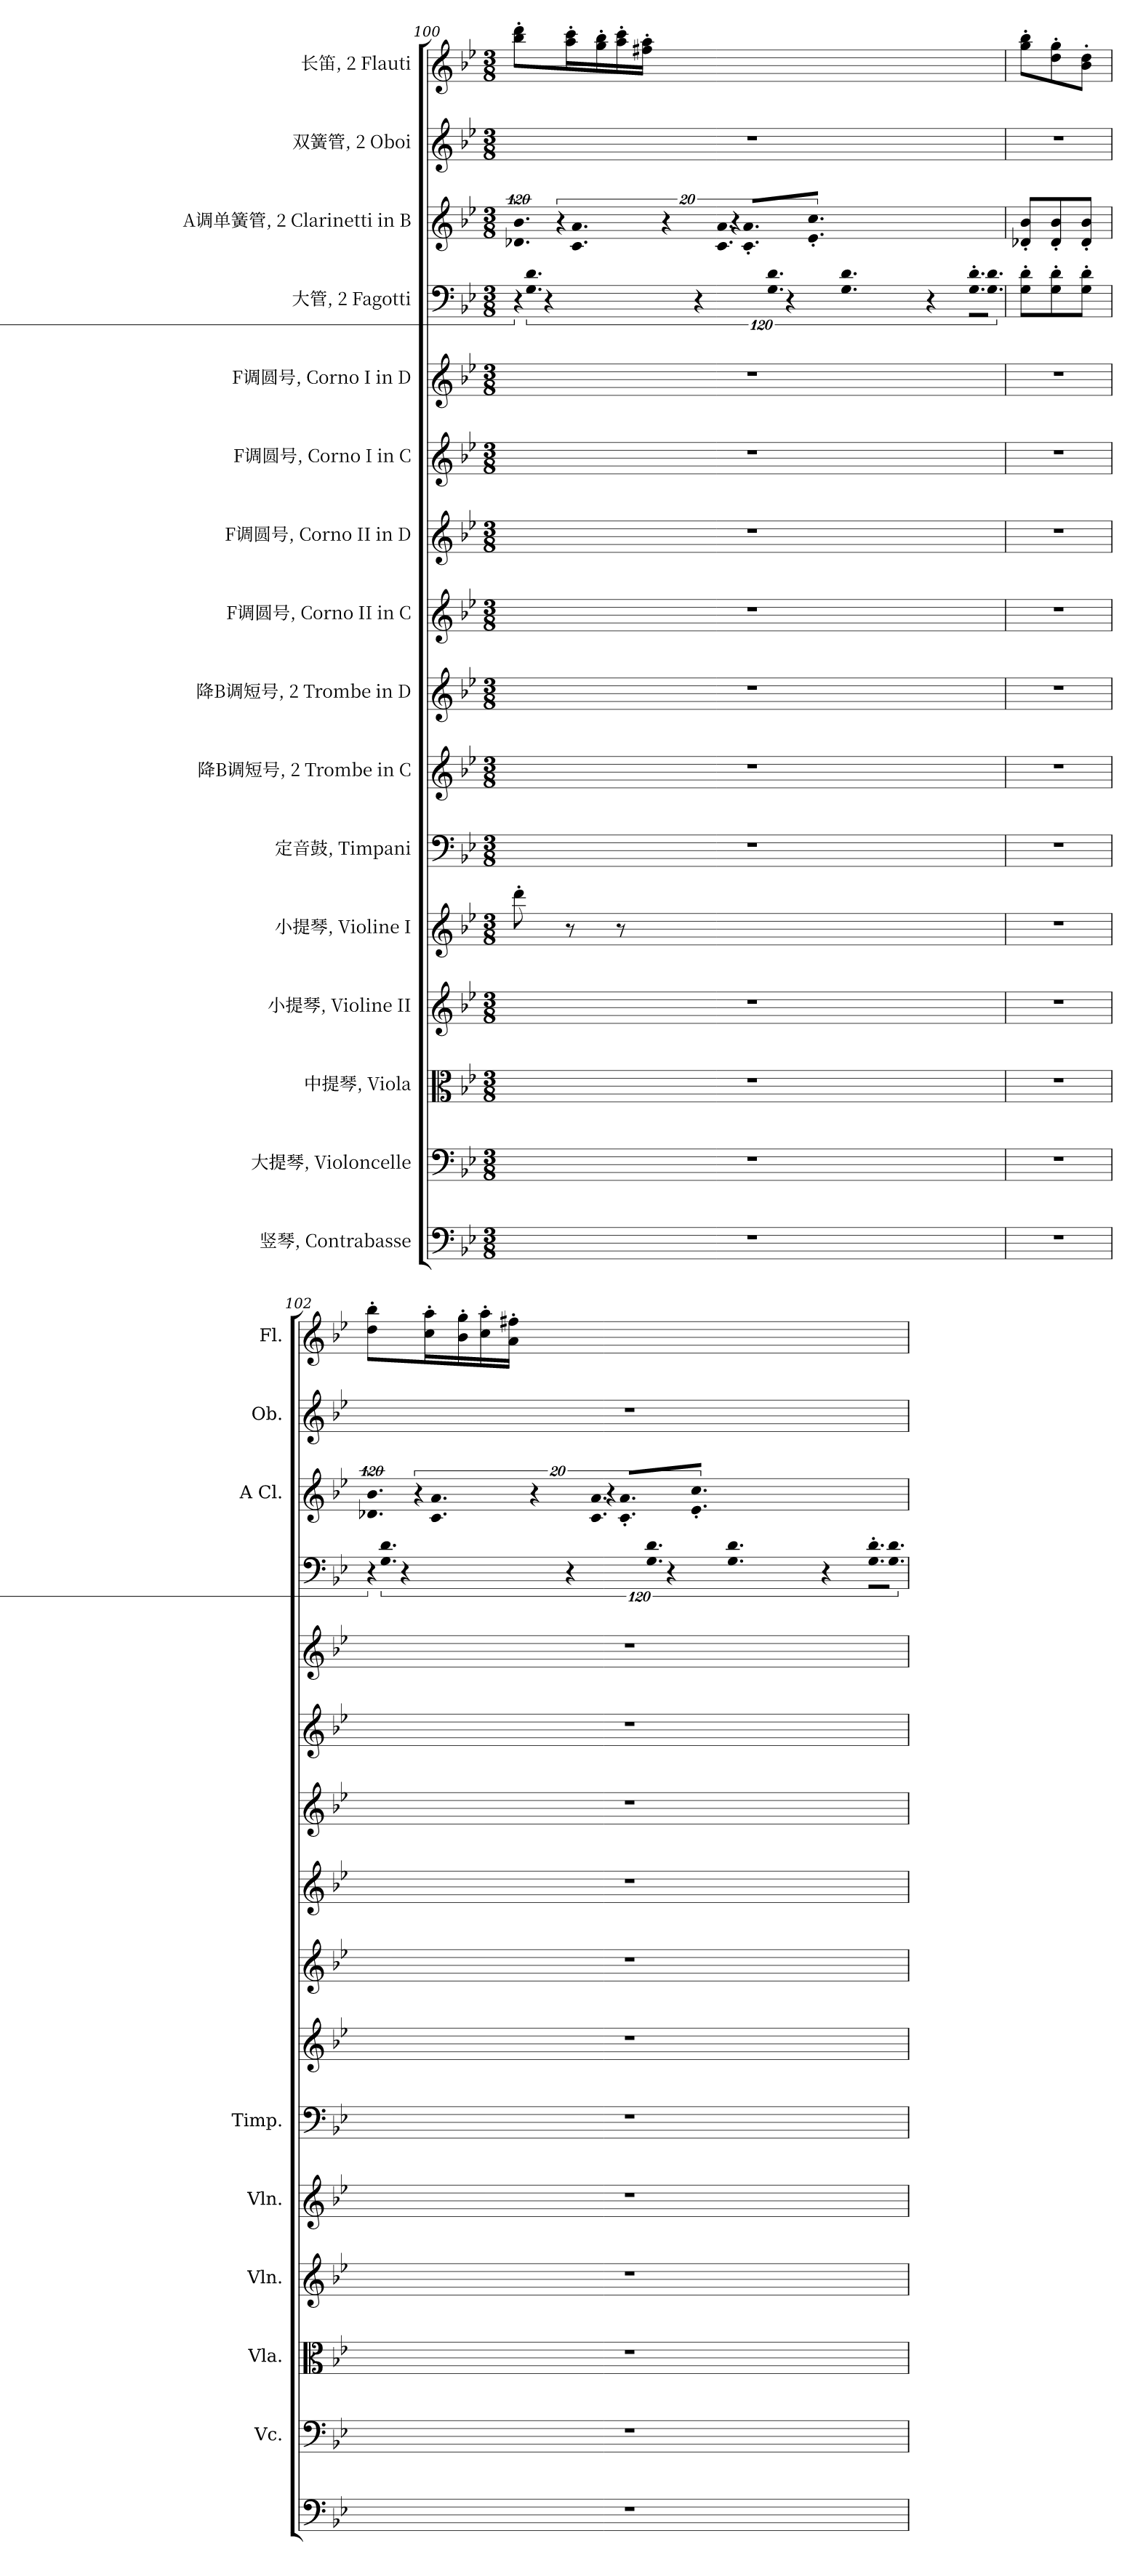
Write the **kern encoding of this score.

**kern	**kern	**kern	**kern	**kern	**kern	**kern	**kern	**kern	**kern	**kern	**kern	**kern	**kern	**kern	**kern
*part16	*part15	*part14	*part13	*part12	*part11	*part10	*part9	*part8	*part7	*part6	*part5	*part4	*part3	*part2	*part1
*staff16	*staff15	*staff14	*staff13	*staff12	*staff11	*staff10	*staff9	*staff8	*staff7	*staff6	*staff5	*staff4	*staff3	*staff2	*staff1
*I"竖琴, Contrabasse	*I"大提琴, Violoncelle	*I"中提琴, Viola	*I"小提琴, Violine II	*I"小提琴, Violine I	*I"定音鼓, Timpani	*I"降B调短号, 2 Trombe in C	*I"降B调短号, 2 Trombe in D	*I"F调圆号, Corno II in C	*I"F调圆号, Corno II in D	*I"F调圆号, Corno I in C	*I"F调圆号, Corno I in D	*I"大管, 2 Fagotti	*I"A调单簧管, 2 Clarinetti in B	*I"双簧管, 2 Oboi	*I"长笛, 2 Flauti
*	*I'Vc.	*I'Vla.	*I'Vln.	*I'Vln.	*I'Timp.	*	*	*	*	*	*	*	*I'A Cl.	*I'Ob.	*I'Fl.
*clefF4	*clefF4	*clefC3	*clefG2	*clefG2	*clefF4	*clefG2	*clefG2	*clefG2	*clefG2	*clefG2	*clefG2	*clefF4	*clefG2	*clefG2	*clefG2
*	*	*	*	*	*	*ITrd1c2	*ITrd1c2	*ITrd4c7	*ITrd4c7	*ITrd4c7	*ITrd4c7	*	*ITrd2c3	*	*
*k[b-e-]	*k[b-e-]	*k[b-e-]	*k[b-e-]	*k[b-e-]	*k[b-e-]	*k[b-e-a-d-]	*k[b-e-a-d-]	*k[b-e-a-]	*k[b-e-a-]	*k[b-e-a-]	*k[b-e-a-]	*k[b-e-]	*k[f#]	*k[b-e-]	*k[b-e-]
*M3/8	*M3/8	*M3/8	*M3/8	*M3/8	*M3/8	*M3/8	*M3/8	*M3/8	*M3/8	*M3/8	*M3/8	*M3/8	*M3/8	*M3/8	*M3/8
*MM110	*MM110	*MM110	*MM110	*MM110	*MM110	*MM110	*MM110	*MM110	*MM110	*MM110	*MM110	*MM110	*MM110	*MM110	*MM110
=100	=100	=100	=100	=100	=100	=100	=100	=100	=100	=100	=100	=100	=100	=100	=100
!	!	!	!	!	!	!	!	!	!	!	!	!LO:N:vis=64.	!LO:N:vis=16.	!	!
4.r	4.r	4.r	4.r	8ddd'\	4.r	4.r	4.r	4.r	4.r	4.r	4.r	640%17r	960%103B-X/ 960%103g/	4.r	8bb-\' 8ddd\'L
!	!	!	!	!	!	!	!	!	!	!	!	!LO:N:vis=32.	!	!	!
.	.	.	.	.	.	.	.	.	.	.	.	1920%103G\ 1920%103d\	.	.	.
!	!	!	!	!	!	!	!	!	!	!	!	!LO:N:vis=64.	!	!	!
.	.	.	.	.	.	.	.	.	.	.	.	640%17r	.	.	.
.	.	.	.	.	.	.	.	.	.	.	.	1920ryy	.	.	.
!	!	!	!	!	!	!	!	!	!	!	!	!LO:N:vis=64.	!LO:N:vis=64.	!	!
.	.	.	.	.	.	.	.	.	.	.	.	640%17r	640%17r	.	.
*	*	*	*	*	*	*	*	*	*	*	*	*	*	*	*MM127
.	.	.	.	8r	.	.	.	.	.	.	.	.	.	.	16aa\' 16ccc\'L
!	!	!	!	!	!	!	!	!	!	!	!	!LO:N:vis=32.	!LO:N:vis=32.	!	!
.	.	.	.	.	.	.	.	.	.	.	.	1920%103G\ 1920%103d\	640%17A/ 640%17f#/	.	.
.	.	.	.	.	.	.	.	.	.	.	.	.	1920ryy	.	.
!	!	!	!	!	!	!	!	!	!	!	!	!	!LO:N:vis=32.	!	!
.	.	.	.	.	.	.	.	.	.	.	.	.	1920%103r	.	.
!	!	!	!	!	!	!	!	!	!	!	!	!LO:N:vis=64.	!	!	!
.	.	.	.	.	.	.	.	.	.	.	.	640%17r	.	.	16gg\' 16bb-\'
!	!	!	!	!	!	!	!	!	!	!	!	!LO:N:vis=32.	!	!	!
.	.	.	.	.	.	.	.	.	.	.	.	640%17G\ 640%17d\	.	.	.
!	!	!	!	!	!	!	!	!	!	!	!	!	!LO:N:vis=32.	!	!
.	.	.	.	.	.	.	.	.	.	.	.	.	640%17A/ 640%17f#/	.	.
.	.	.	.	.	.	.	.	.	.	.	.	1920ryy	.	.	.
!	!	!	!	!	!	!	!	!	!	!	!	!LO:N:vis=64.	!LO:N:vis=64.	!	!
.	.	.	.	.	.	.	.	.	.	.	.	640%17r	640%17r	.	.
*	*	*	*	*	*	*	*	*	*	*	*	*	*	*	*MM124
.	.	.	.	8r	.	.	.	.	.	.	.	.	.	.	16aa\' 16ccc\'
!	!	!	!	!	!	!	!	!	!	!	!	!LO:N:vis=32.	!LO:N:vis=32.	!	!
.	.	.	.	.	.	.	.	.	.	.	.	1920%103G\' 1920%103d\'LLL	1920%103A/' 1920%103f#/'LLL	.	.
.	.	.	.	.	.	.	.	.	.	.	.	.	.	.	16ff#X\' 16aa\'JJ
!	!	!	!	!	!	!	!	!	!	!	!	!LO:N:vis=32.	!LO:N:vis=32.	!	!
.	.	.	.	.	.	.	.	.	.	.	.	1920%103G\ 1920%103d\JJJ	1920%103c/' 1920%103a/'JJJ	.	.
=101	=101	=101	=101	=101	=101	=101	=101	=101	=101	=101	=101	=101	=101	=101	=101
*	*	*	*	*	*	*	*	*	*	*	*	*	*	*	*MM117
4.r	4.r	4.r	4.r	4.r	4.r	4.r	4.r	4.r	4.r	4.r	4.r	8G\' 8d\'L	8B-X/' 8g/'L	4.r	8gg\' 8bb-\'L
*	*	*	*	*	*	*	*	*	*	*	*	*	*	*	*MM127
.	.	.	.	.	.	.	.	.	.	.	.	8G\' 8d\'	8B-/' 8g/'	.	8dd\' 8gg\'
*	*	*	*	*	*	*	*	*	*	*	*	*	*	*	*MM124
.	.	.	.	.	.	.	.	.	.	.	.	8G\' 8d\'J	8B-/' 8g/'J	.	8b-\' 8dd\'J
!!LO:PB:g=z
=102	=102	=102	=102	=102	=102	=102	=102	=102	=102	=102	=102	=102	=102	=102	=102
*	*	*	*	*	*	*	*	*	*	*	*	*	*	*	*MM117
!	!	!	!	!	!	!	!	!	!	!	!	!LO:N:vis=64.	!LO:N:vis=16.	!	!
4.r	4.r	4.r	4.r	4.r	4.r	4.r	4.r	4.r	4.r	4.r	4.r	640%17r	960%103B-X/ 960%103g/	4.r	8dd\' 8bb-\'L
!	!	!	!	!	!	!	!	!	!	!	!	!LO:N:vis=32.	!	!	!
.	.	.	.	.	.	.	.	.	.	.	.	1920%103G\ 1920%103d\	.	.	.
!	!	!	!	!	!	!	!	!	!	!	!	!LO:N:vis=64.	!	!	!
.	.	.	.	.	.	.	.	.	.	.	.	640%17r	.	.	.
.	.	.	.	.	.	.	.	.	.	.	.	1920ryy	.	.	.
!	!	!	!	!	!	!	!	!	!	!	!	!LO:N:vis=64.	!LO:N:vis=64.	!	!
.	.	.	.	.	.	.	.	.	.	.	.	640%17r	640%17r	.	.
*	*	*	*	*	*	*	*	*	*	*	*	*	*	*	*MM127
.	.	.	.	.	.	.	.	.	.	.	.	.	.	.	16cc\' 16aa\'L
!	!	!	!	!	!	!	!	!	!	!	!	!LO:N:vis=32.	!LO:N:vis=32.	!	!
.	.	.	.	.	.	.	.	.	.	.	.	1920%103G\ 1920%103d\	640%17A/ 640%17f#/	.	.
.	.	.	.	.	.	.	.	.	.	.	.	.	1920ryy	.	.
!	!	!	!	!	!	!	!	!	!	!	!	!	!LO:N:vis=32.	!	!
.	.	.	.	.	.	.	.	.	.	.	.	.	1920%103r	.	.
!	!	!	!	!	!	!	!	!	!	!	!	!LO:N:vis=64.	!	!	!
.	.	.	.	.	.	.	.	.	.	.	.	640%17r	.	.	16b-\' 16gg\'
!	!	!	!	!	!	!	!	!	!	!	!	!LO:N:vis=32.	!	!	!
.	.	.	.	.	.	.	.	.	.	.	.	640%17G\ 640%17d\	.	.	.
!	!	!	!	!	!	!	!	!	!	!	!	!	!LO:N:vis=32.	!	!
.	.	.	.	.	.	.	.	.	.	.	.	.	640%17A/ 640%17f#/	.	.
.	.	.	.	.	.	.	.	.	.	.	.	1920ryy	.	.	.
!	!	!	!	!	!	!	!	!	!	!	!	!LO:N:vis=64.	!LO:N:vis=64.	!	!
.	.	.	.	.	.	.	.	.	.	.	.	640%17r	640%17r	.	.
*	*	*	*	*	*	*	*	*	*	*	*	*	*	*	*MM124
.	.	.	.	.	.	.	.	.	.	.	.	.	.	.	16cc\' 16aa\'
!	!	!	!	!	!	!	!	!	!	!	!	!LO:N:vis=32.	!LO:N:vis=32.	!	!
.	.	.	.	.	.	.	.	.	.	.	.	1920%103G\' 1920%103d\'LLL	1920%103A/' 1920%103f#/'LLL	.	.
.	.	.	.	.	.	.	.	.	.	.	.	.	.	.	16a\' 16ff#X\'JJ
!	!	!	!	!	!	!	!	!	!	!	!	!LO:N:vis=32.	!LO:N:vis=32.	!	!
.	.	.	.	.	.	.	.	.	.	.	.	1920%103G\ 1920%103d\JJJ	1920%103c/' 1920%103a/'JJJ	.	.
=	=	=	=	=	=	=	=	=	=	=	=	=	=	=	=
*-	*-	*-	*-	*-	*-	*-	*-	*-	*-	*-	*-	*-	*-	*-	*-
